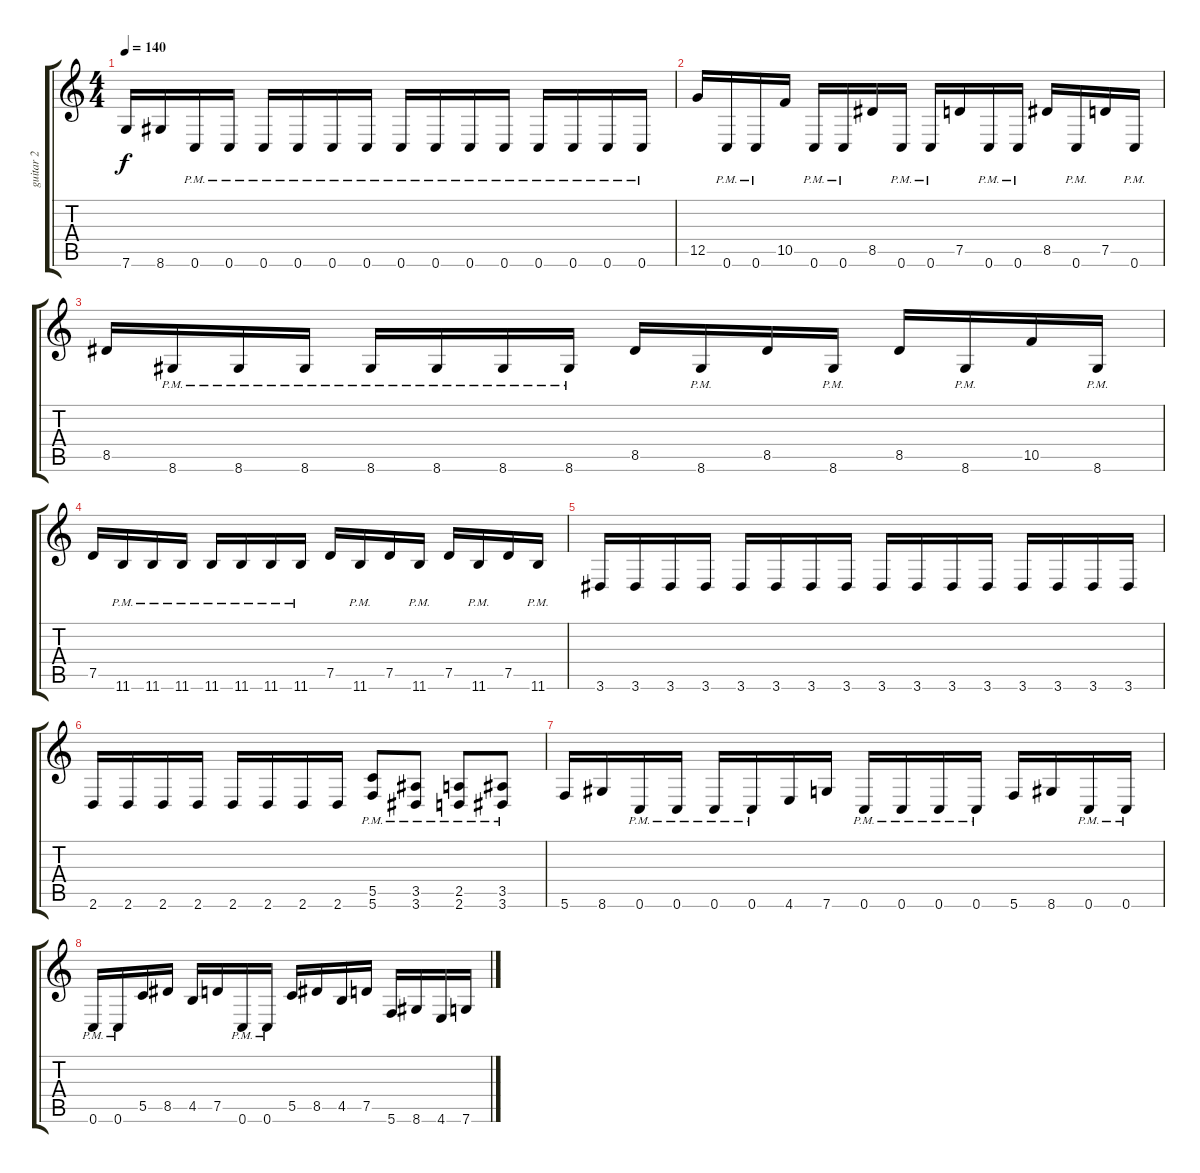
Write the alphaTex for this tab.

\track ("guitar 2" "guitar 2") {instrument distortionguitar}
\staff {score tabs}
\tuning (D4 A3 F3 C3 G2 C2) {hide}
\ts (4 4)
\tempo 140
\clef g2
\ks c
7.6.16{dy f} 8.6.16 0.6{pm}.16 0.6{pm}.16 0.6{pm}.16 0.6{pm}.16 0.6{pm}.16 0.6{pm}.16 0.6{pm}.16 0.6{pm}.16 0.6{pm}.16 0.6{pm}.16 0.6{pm}.16 0.6{pm}.16 0.6{pm}.16 0.6{pm}.16 |
12.5.16 0.6{pm}.16 0.6{pm}.16 10.5.16 0.6{pm}.16 0.6{pm}.16 8.5.16 0.6{pm}.16 0.6{pm}.16 7.5.16 0.6{pm}.16 0.6{pm}.16 8.5.16 0.6{pm}.16 7.5.16 0.6{pm}.16 |
8.5.16 8.6{pm}.16 8.6{pm}.16 8.6{pm}.16 8.6{pm}.16 8.6{pm}.16 8.6{pm}.16 8.6{pm}.16 8.5.16 8.6{pm}.16 8.5.16 8.6{pm}.16 8.5.16 8.6{pm}.16 10.5.16 8.6{pm}.16 |
7.5.16 11.6{pm}.16 11.6{pm}.16 11.6{pm}.16 11.6{pm}.16 11.6{pm}.16 11.6{pm}.16 11.6{pm}.16 7.5.16 11.6{pm}.16 7.5.16 11.6{pm}.16 7.5.16 11.6{pm}.16 7.5.16 11.6{pm}.16 |
3.6.16 3.6.16 3.6.16 3.6.16 3.6.16 3.6.16 3.6.16 3.6.16 3.6.16 3.6.16 3.6.16 3.6.16 3.6.16 3.6.16 3.6.16 3.6.16 |
2.6.16 2.6.16 2.6.16 2.6.16 2.6.16 2.6.16 2.6.16 2.6.16 (5.5{pm} 5.6{pm}).8 (3.5{pm} 3.6{pm}).8 (2.5{pm} 2.6{pm}).8 (3.5{pm} 3.6{pm}).8 |
5.6.16 8.6.16 0.6{pm}.16 0.6{pm}.16 0.6{pm}.16 0.6{pm}.16 4.6.16 7.6.16 0.6{pm}.16 0.6{pm}.16 0.6{pm}.16 0.6{pm}.16 5.6.16 8.6.16 0.6{pm}.16 0.6{pm}.16 |
0.6{pm}.16 0.6{pm}.16 5.5.16 8.5.16 4.5.16 7.5.16 0.6{pm}.16 0.6{pm}.16 5.5.16 8.5.16 4.5.16 7.5.16 5.6.16 8.6.16 4.6.16 7.6.16
